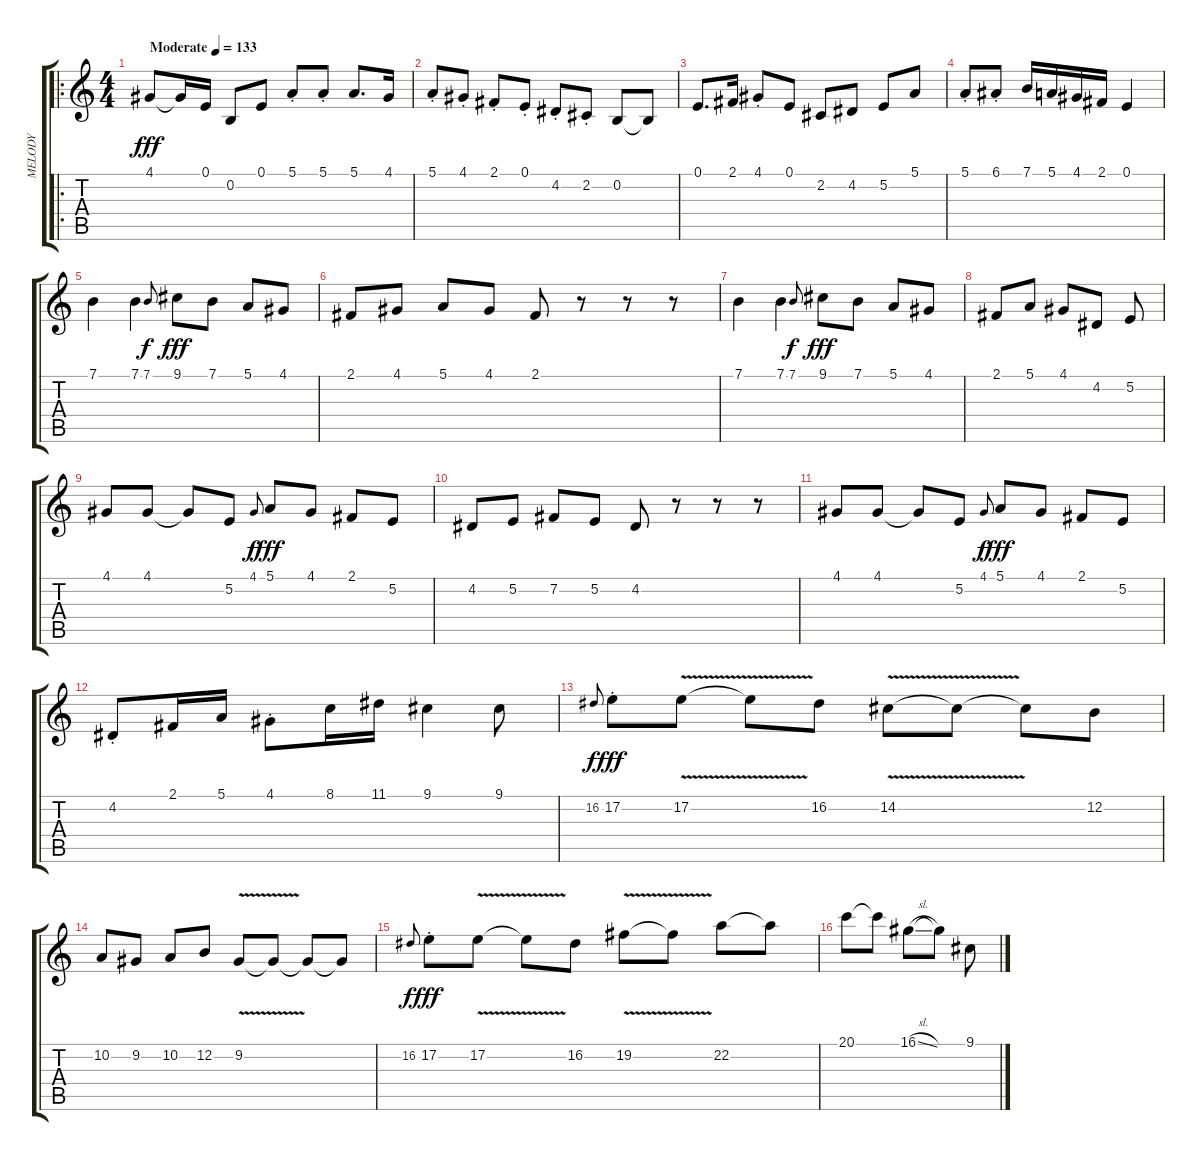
\track ("MELODY" "MELODY") {instrument lead1square}
\staff {score tabs}
\tuning (E4 B3 G3 D3 A2 E2) {hide}
\ro
\ts (4 4)
\tempo (133 "Moderate")
\clef g2
\ks c
4.1.8{dy fff instrument lead1square} 4.1{t}.16 0.1.16 0.2.8 0.1.8 5.1{st}.8 5.1{st}.8 5.1.8{d} 4.1.16 |
5.1{st}.8 4.1{st}.8 2.1{st}.8 0.1{st}.8 4.2{st}.8 2.2{st}.8 0.2.8 0.2{t}.8 |
0.1.8{d} 2.1.16 4.1{st}.8 0.1.8 2.2.8 4.2.8 5.2.8 5.1.8 |
5.1{st}.8 6.1{st}.8 7.1.16 5.1.16 4.1.16 2.1.16 0.1.4 |
7.1.4 7.1.4 7.1.8{gr onbeat dy f} 9.1.8{dy fff} 7.1.8 5.1.8 4.1.8 |
2.1.8 4.1.8 5.1.8 4.1.8 2.1.8 r.8 r.8 r.8 |
7.1.4 7.1.4 7.1.8{gr onbeat dy f} 9.1.8{dy fff} 7.1.8 5.1.8 4.1.8 |
2.1.8 5.1.8 4.1.8 4.2.8 5.2.8 |
4.1.8 4.1.8 4.1{t}.8 5.2.8 4.1.8{gr onbeat dy f} 5.1.8{dy fff} 4.1.8 2.1.8 5.2.8 |
4.2.8 5.2.8 7.2.8 5.2.8 4.2.8 r.8 r.8 r.8 |
4.1.8 4.1.8 4.1{t}.8 5.2.8 4.1.8{gr onbeat dy f} 5.1.8{dy fff} 4.1.8 2.1.8 5.2.8 |
4.2{st}.8 2.1.16 5.1.16 4.1{st}.8 8.1.16 11.1.16 9.1.4 9.1.8 |
16.2.8{gr onbeat dy f} 17.2{st}.8{dy fff} 17.2{v}.8 17.2{t}.8 16.2.8 14.2{v}.8 14.2{t}.8 14.2{t}.8 12.2.8 |
10.2.8 9.2.8 10.2.8 12.2.8 9.2{v}.8 9.2{t}.8 9.2{t}.8 9.2{t}.8 |
16.2.8{gr onbeat dy f} 17.2{st}.8{dy fff} 17.2{v}.8 17.2{t}.8 16.2.8 19.2{v}.8 19.2{t}.8 22.2.8 22.2{t}.8 |
20.1.8 20.1{t}.8 16.1{sl}.8 16.1{t}.8 9.1.8
